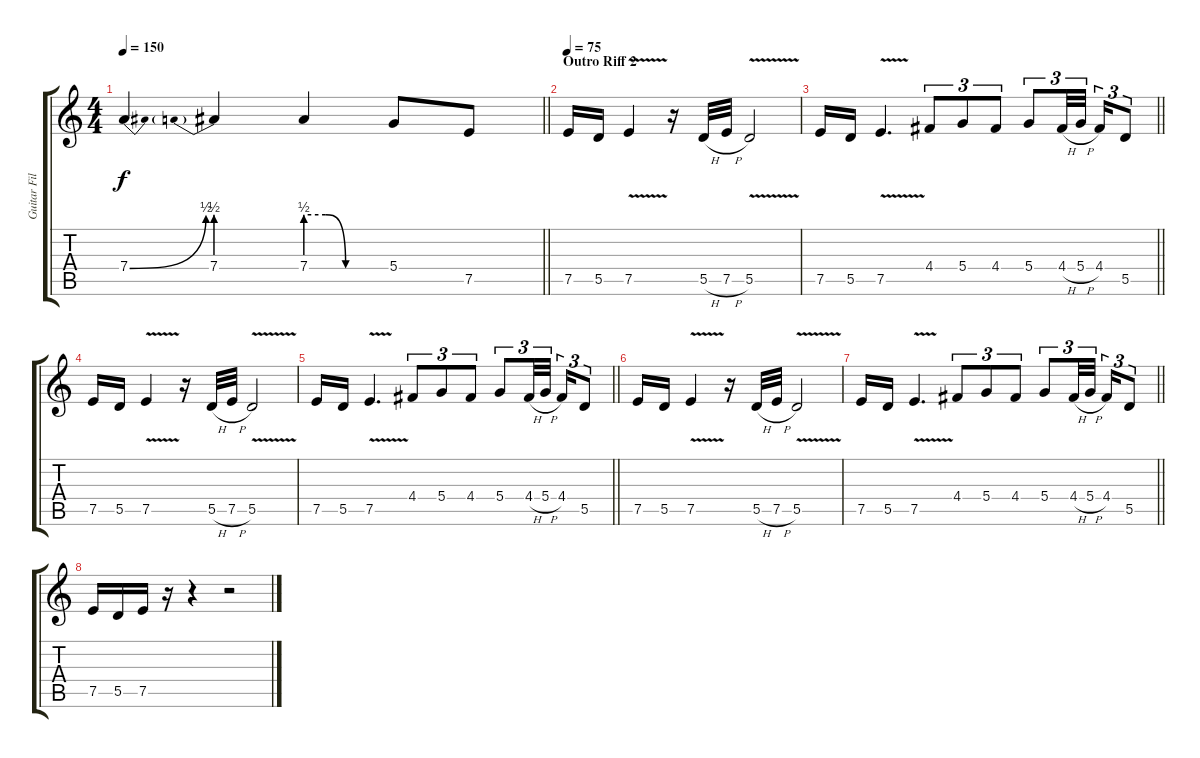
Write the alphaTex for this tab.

\track ("Guitar Fills" "Guitar Fil") {instrument distortionguitar}
\staff {score tabs}
\tuning (E4 B3 G3 D3 A2 E2) {hide}
\ts (4 4)
\tempo 150
\clef g2
\barLineRight lightlight
\ks c
7.4{be (bend 0 0 60 2)}.4{dy f} 7.4{be (prebend 0 2 60 2)}.4 7.4{be (custom 0 2 15 2 30 0 60 0)}.4 5.4.8{volume 13} 7.5.8 |
\section ("" "Outro Riff 2")
\tempo 75
7.5.16{volume 3} 5.5.16 7.5{v}.4 r.16 5.5{h}.32 7.5{h}.32 5.5{v}.2 |
\barLineRight lightlight
7.5.16 5.5.16 7.5{v}.4{d} 4.4.8{tu (3 2)} 5.4.8{tu (3 2)} 4.4.8{tu (3 2)} 5.4.8{tu (3 2)} 4.4{h}.32{tu (3 2)} 5.4{h}.32{tu (3 2) beam splitsecondary} 4.4.16{tu (3 2)} 5.5.8{tu (3 2)} |
7.5.16 5.5.16 7.5{v}.4 r.16 5.5{h}.32 7.5{h}.32 5.5{v}.2 |
\barLineRight lightlight
7.5.16 5.5.16 7.5{v}.4{d} 4.4.8{tu (3 2)} 5.4.8{tu (3 2)} 4.4.8{tu (3 2)} 5.4.8{tu (3 2)} 4.4{h}.32{tu (3 2)} 5.4{h}.32{tu (3 2) beam splitsecondary} 4.4.16{tu (3 2)} 5.5.8{tu (3 2)} |
7.5.16 5.5.16 7.5{v}.4 r.16 5.5{h}.32 7.5{h}.32 5.5{v}.2 |
\barLineRight lightlight
7.5.16 5.5.16 7.5{v}.4{d} 4.4.8{tu (3 2)} 5.4.8{tu (3 2)} 4.4.8{tu (3 2)} 5.4.8{tu (3 2)} 4.4{h}.32{tu (3 2)} 5.4{h}.32{tu (3 2) beam splitsecondary} 4.4.16{tu (3 2)} 5.5.8{tu (3 2)} |
7.5.16 5.5.16 7.5.16 r.16 r.4 r.2
